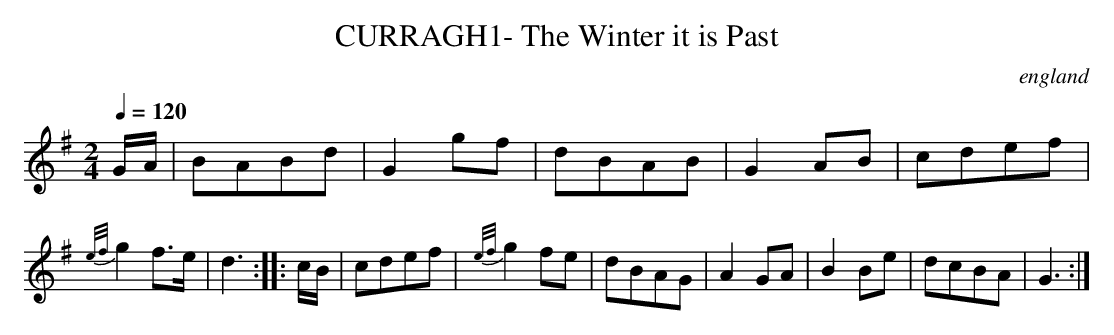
X:1
T:CURRAGH1- The Winter it is Past
O:england
Q:1/4=120
L:1/8
M:2/4
K:G
G/A/|BABd|G2gf|dBAB|G2AB|cdef|{e/f/}g2 f3/2e/|d3::\
c/B/|cdef|{e/f/}g2fe|dBAG|A2GA|B2Be|dcBA|G3:|]
